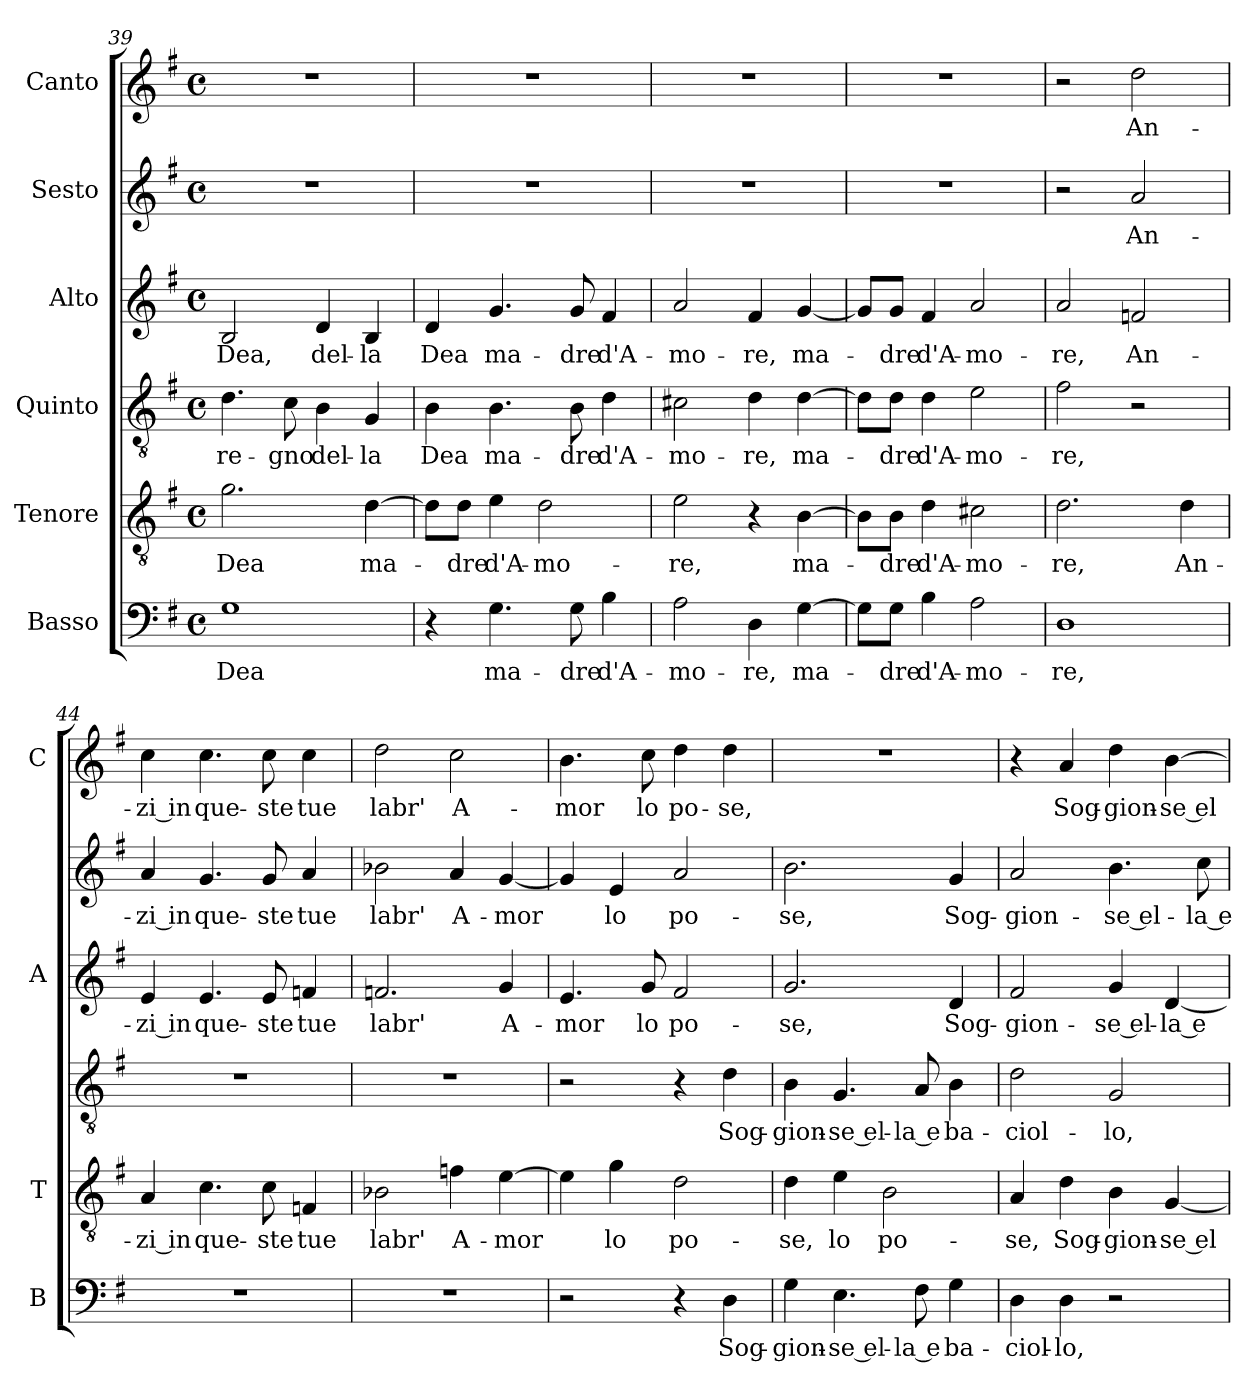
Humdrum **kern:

**kern	**text	**kern	**text	**kern	**text	**kern	**text	**kern	**text	**kern	**text
*part6	*part6	*part5	*part5	*part4	*part4	*part3	*part3	*part2	*part2	*part1	*part1
*staff6	*staff6	*staff5	*staff5	*staff4	*staff4	*staff3	*staff3	*staff2	*staff2	*staff1	*staff1
*I"Basso	*	*I"Tenore	*	*I"Quinto	*	*I"Alto	*	*I"Sesto	*	*I"Canto	*
*I'B	*	*I'T	*	*	*	*I'A	*	*	*	*I'C	*
*clefF4	*	*clefGv2	*	*clefGv2	*	*clefG2	*	*clefG2	*	*clefG2	*
*k[f#]	*	*k[f#]	*	*k[f#]	*	*k[f#]	*	*k[f#]	*	*k[f#]	*
*G:	*	*G:	*	*G:	*	*G:	*	*G:	*	*G:	*
*M4/4	*	*M4/4	*	*M4/4	*	*M4/4	*	*M4/4	*	*M4/4	*
*met(c)	*	*met(c)	*	*met(c)	*	*met(c)	*	*met(c)	*	*met(c)	*
=39	=39	=39	=39	=39	=39	=39	=39	=39	=39	=39	=39
!	!LO:LY:b	!	!LO:LY:b	!	!LO:LY:b	!	!LO:LY:b	!	!	!	!
1G	Dea	2.g\	Dea	4.d\	re-	2B/	Dea,	1r	.	1r	.
!	!	!	!	!	!LO:LY:b	!	!	!	!	!	!
.	.	.	.	8c\	-gno	.	.	.	.	.	.
!	!	!	!	!	!LO:LY:b	!	!LO:LY:b	!	!	!	!
.	.	.	.	4B\	del-	4d/	del-	.	.	.	.
!	!	!	!LO:LY:b	!	!LO:LY:b	!	!LO:LY:b	!	!	!	!
.	.	[4d\	ma-	4G/	-la	4B/	-la	.	.	.	.
=40	=40	=40	=40	=40	=40	=40	=40	=40	=40	=40	=40
!	!	!	!	!	!LO:LY:b	!	!LO:LY:b	!	!	!	!
4r	.	8d\L]	.	4B\	Dea	4d/	Dea	1r	.	1r	.
!	!	!	!LO:LY:b	!	!	!	!	!	!	!	!
.	.	8d\J	-dre	.	.	.	.	.	.	.	.
!	!LO:LY:b	!	!LO:LY:b	!	!LO:LY:b	!	!LO:LY:b	!	!	!	!
4.G\	ma-	4e\	d'A-	4.B\	ma-	4.g/	ma-	.	.	.	.
!	!	!	!LO:LY:b	!	!	!	!	!	!	!	!
.	.	2d\	-mo-	.	.	.	.	.	.	.	.
!	!LO:LY:b	!	!	!	!LO:LY:b	!	!LO:LY:b	!	!	!	!
8G\	-dre	.	.	8B\	-dre	8g/	-dre	.	.	.	.
!	!LO:LY:b	!	!	!	!LO:LY:b	!	!LO:LY:b	!	!	!	!
4B\	d'A-	.	.	4d\	d'A-	4f#/	d'A-	.	.	.	.
=41	=41	=41	=41	=41	=41	=41	=41	=41	=41	=41	=41
!	!LO:LY:b	!	!LO:LY:b	!	!LO:LY:b	!	!LO:LY:b	!	!	!	!
2A\	-mo-	2e\	-re,	2c#X\	-mo-	2a/	-mo-	1r	.	1r	.
!	!LO:LY:b	!	!	!	!LO:LY:b	!	!LO:LY:b	!	!	!	!
4D\	-re,	4r	.	4d\	-re,	4f#/	-re,	.	.	.	.
!	!LO:LY:b	!	!LO:LY:b	!	!LO:LY:b	!	!LO:LY:b	!	!	!	!
[4G\	ma-	[4B\	ma-	[4d\	ma-	[4g/	ma-	.	.	.	.
!!LO:LB:g=z
=42	=42	=42	=42	=42	=42	=42	=42	=42	=42	=42	=42
8G\L]	.	8B\L]	.	8d\L]	.	8g/L]	.	1r	.	1r	.
!	!LO:LY:b	!	!LO:LY:b	!	!LO:LY:b	!	!LO:LY:b	!	!	!	!
8G\J	-dre	8B\J	-dre	8d\J	-dre	8g/J	-dre	.	.	.	.
!	!LO:LY:b	!	!LO:LY:b	!	!LO:LY:b	!	!LO:LY:b	!	!	!	!
4B\	d'A-	4d\	d'A-	4d\	d'A-	4f#/	d'A-	.	.	.	.
!	!LO:LY:b	!	!LO:LY:b	!	!LO:LY:b	!	!LO:LY:b	!	!	!	!
2A\	-mo-	2c#X\	-mo-	2e\	-mo-	2a/	-mo-	.	.	.	.
=43	=43	=43	=43	=43	=43	=43	=43	=43	=43	=43	=43
!	!LO:LY:b	!	!LO:LY:b	!	!LO:LY:b	!	!LO:LY:b	!	!	!	!
1D	-re,	2.d\	-re,	2f#\	-re,	2a/	-re,	2r	.	2r	.
!	!	!	!	!	!	!	!LO:LY:b	!	!LO:LY:b	!	!LO:LY:b
.	.	.	.	2r	.	2fn/	An-	2a/	An-	2dd\	An-
!	!	!	!LO:LY:b	!	!	!	!	!	!	!	!
.	.	4d\	An-	.	.	.	.	.	.	.	.
=44	=44	=44	=44	=44	=44	=44	=44	=44	=44	=44	=44
!	!	!	!LO:LY:b	!	!	!	!LO:LY:b	!	!LO:LY:b	!	!LO:LY:b
1r	.	4A/	-zi in	1r	.	4e/	-zi in	4a/	-zi in	4cc\	-zi in
!	!	!	!LO:LY:b	!	!	!	!LO:LY:b	!	!LO:LY:b	!	!LO:LY:b
.	.	4.c\	que-	.	.	4.e/	que-	4.g/	que-	4.cc\	que-
!	!	!	!LO:LY:b	!	!	!	!LO:LY:b	!	!LO:LY:b	!	!LO:LY:b
.	.	8c\	-ste	.	.	8e/	-ste	8g/	-ste	8cc\	-ste
!	!	!	!LO:LY:b	!	!	!	!LO:LY:b	!	!LO:LY:b	!	!LO:LY:b
.	.	4Fn/	tue	.	.	4fn/	tue	4a/	tue	4cc\	tue
=45	=45	=45	=45	=45	=45	=45	=45	=45	=45	=45	=45
!	!	!	!LO:LY:b	!	!	!	!LO:LY:b	!	!LO:LY:b	!	!LO:LY:b
1r	.	2B-X\	labr'	1r	.	2.fn/	labr'	2b-X\	labr'	2dd\	labr'
!	!	!	!LO:LY:b	!	!	!	!	!	!LO:LY:b	!	!LO:LY:b
.	.	4fn\	A-	.	.	.	.	4a/	A-	2cc\	A-
!	!	!	!LO:LY:b	!	!	!	!LO:LY:b	!	!LO:LY:b	!	!
.	.	[4e\	-mor	.	.	4g/	A-	[4g/	-mor	.	.
=46	=46	=46	=46	=46	=46	=46	=46	=46	=46	=46	=46
!	!	!	!	!	!	!	!LO:LY:b	!	!	!	!LO:LY:b
2r	.	4e\]	.	2r	.	4.e/	-mor	4g/]	.	4.b\	-mor
!	!	!	!LO:LY:b	!	!	!	!	!	!LO:LY:b	!	!
.	.	4g\	lo	.	.	.	.	4e/	lo	.	.
!	!	!	!	!	!	!	!LO:LY:b	!	!	!	!LO:LY:b
.	.	.	.	.	.	8g/	lo	.	.	8cc\	lo
!	!	!	!LO:LY:b	!	!	!	!LO:LY:b	!	!LO:LY:b	!	!LO:LY:b
4r	.	2d\	po-	4r	.	2f#/	po-	2a/	po-	4dd\	po-
!	!LO:LY:b	!	!	!	!LO:LY:b	!	!	!	!	!	!LO:LY:b
4D\	Sog-	.	.	4d\	Sog-	.	.	.	.	4dd\	-se,
=47	=47	=47	=47	=47	=47	=47	=47	=47	=47	=47	=47
!	!LO:LY:b	!	!LO:LY:b	!	!LO:LY:b	!	!LO:LY:b	!	!LO:LY:b	!	!
4G\	-gion-	4d\	-se,	4B\	-gion-	2.g/	-se,	2.b\	-se,	1r	.
!	!LO:LY:b	!	!LO:LY:b	!	!LO:LY:b	!	!	!	!	!	!
4.E\	-se el-	4e\	lo	4.G/	-se el-	.	.	.	.	.	.
!	!	!	!LO:LY:b	!	!	!	!	!	!	!	!
.	.	2B\	po-	.	.	.	.	.	.	.	.
!	!LO:LY:b	!	!	!	!LO:LY:b	!	!	!	!	!	!
8F#\	-la e	.	.	8A/	-la e	.	.	.	.	.	.
!	!LO:LY:b	!	!	!	!LO:LY:b	!	!LO:LY:b	!	!LO:LY:b	!	!
4G\	ba-	.	.	4B\	ba-	4d/	Sog-	4g/	Sog-	.	.
=48	=48	=48	=48	=48	=48	=48	=48	=48	=48	=48	=48
!	!LO:LY:b	!	!LO:LY:b	!	!LO:LY:b	!	!LO:LY:b	!	!LO:LY:b	!	!
4D\	-ciol-	4A/	-se,	2d\	-ciol-	2f#/	-gion-	2a/	-gion-	4r	.
!	!LO:LY:b	!	!LO:LY:b	!	!	!	!	!	!	!	!LO:LY:b
4D\	-lo,	4d\	Sog-	.	.	.	.	.	.	4a/	Sog-
!	!	!	!LO:LY:b	!	!LO:LY:b	!	!LO:LY:b	!	!LO:LY:b	!	!LO:LY:b
2r	.	4B\	-gion-	2G/	-lo,	4g/	-se el-	4.b\	-se el-	4dd\	-gion-
!	!	!	!LO:LY:b	!	!	!	!LO:LY:b	!	!	!	!LO:LY:b
.	.	[4G/	-se el-	.	.	[4d/	-la e	.	.	[4b\	-se el-
!	!	!	!	!	!	!	!	!	!LO:LY:b	!	!
.	.	.	.	.	.	.	.	8cc\	-la e	.	.
=	=	=	=	=	=	=	=	=	=	=	=
*-	*-	*-	*-	*-	*-	*-	*-	*-	*-	*-	*-
